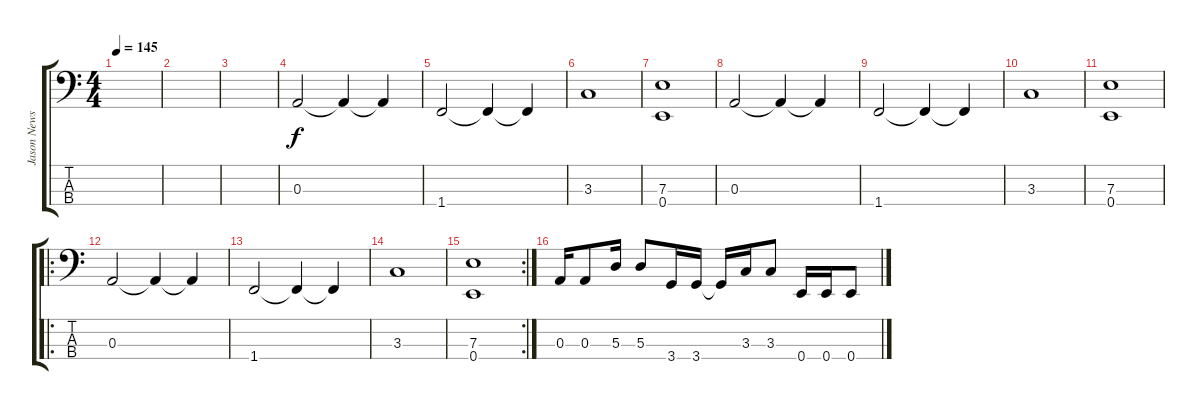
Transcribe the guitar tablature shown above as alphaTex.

\track ("Jason Newsted" "Jason News") {instrument electricbassfinger}
\staff {score tabs}
\tuning (G2 D2 A1 E1) {hide}
\ts (4 4)
\tempo 145
\clef f4
\ks c
|
|
|
0.3.2 0.3{t}.4 0.3{t}.4 |
1.4.2 1.4{t}.4 1.4{t}.4 |
3.3.1 |
(7.3 0.4).1 |
0.3.2 0.3{t}.4 0.3{t}.4 |
1.4.2 1.4{t}.4 1.4{t}.4 |
3.3.1 |
(7.3 0.4).1 |
\ro
0.3.2 0.3{t}.4 0.3{t}.4 |
1.4.2 1.4{t}.4 1.4{t}.4 |
3.3.1 |
\rc 2
(7.3 0.4).1 |
0.3.16 0.3.8 5.3.16 5.3.8 3.4.16 3.4.16 3.4{t}.16 3.3.16 3.3.8 0.4.16 0.4.16 0.4.8
